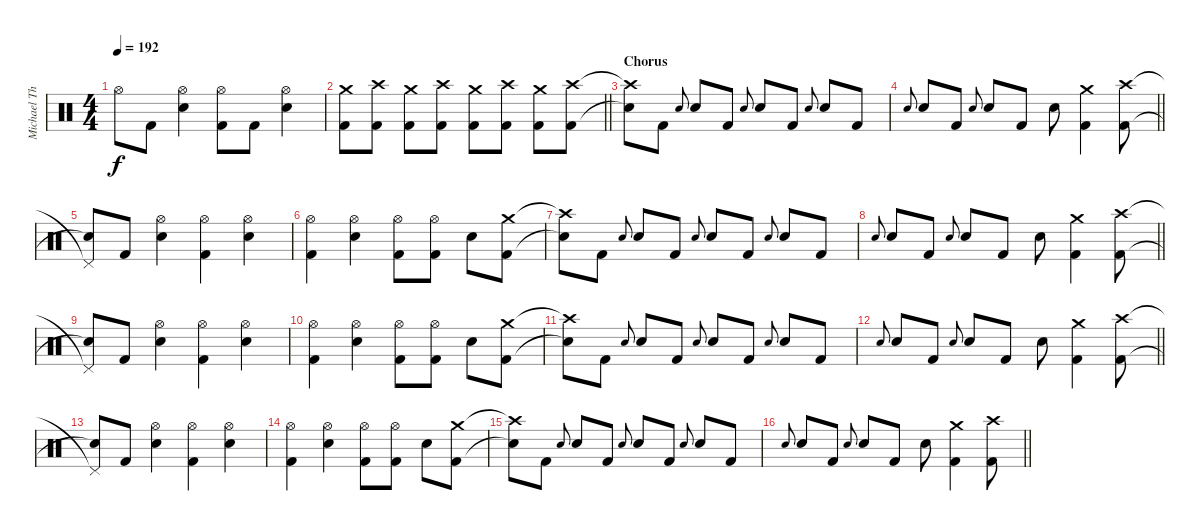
\track ("Michael Thomas" "Michael Th") {instrument percussion}
\staff {score}
\articulation defaults
\ts (4 4)
\tempo 192
\clef neutral
\ks c "Hi-Hat (open)".8{dy f} "Kick (hit) 2".8
("Hi-Hat (open)" "Electric Snare (hit)").4 ("Hi-Hat (open)" "Kick (hit) 2").8 "Kick (hit) 2".8 ("Hi-Hat (open)" "Electric Snare (hit)").4 |
\barLineRight lightlight
("Crash medium (hit)" "Kick (hit) 2").8 ("Crash high (hit)" "Kick (hit) 2").8 ("Crash medium (hit)" "Kick (hit) 2").8 ("Crash high (hit)" "Kick (hit) 2").8 ("Crash medium (hit)" "Kick (hit) 2").8 ("Crash high (hit)" "Kick (hit) 2").8 ("Crash medium (hit)" "Kick (hit) 2").8 ("Crash high (hit)" "Kick (hit) 2").8 |
\section ("" "Chorus")
("Crash high (hit)"{t} "Snare (hit)"{t}).8 "Kick (hit) 2".8 "Electric Snare (hit)".8{gr onbeat} "Electric Snare (hit)".8 "Kick (hit) 2".8 "Electric Snare (hit)".8{gr onbeat} "Electric Snare (hit)".8 "Kick (hit) 2".8 "Electric Snare (hit)".8{gr onbeat} "Electric Snare (hit)".8 "Kick (hit) 2".8 |
\barLineRight lightlight "Electric Snare (hit)".8{gr onbeat} "Electric Snare (hit)".8 "Kick (hit) 2".8 "Electric Snare (hit)".8{gr onbeat} "Electric Snare (hit)".8 "Kick (hit) 2".8 "Electric Snare (hit)".8
("Crash medium (hit)" "Kick (hit) 2").4 ("Crash high (hit)" "Kick (hit) 2").8 |
("Pedal Hi-Hat (hit)"{t} "Snare (hit)"{t}).8 "Kick (hit) 2".8 ("Hi-Hat (open)" "Electric Snare (hit)").4 ("Hi-Hat (open)" "Kick (hit) 2").4 ("Hi-Hat (open)" "Electric Snare (hit)").4 |
("Hi-Hat (open)" "Kick (hit) 2").4 ("Hi-Hat (open)" "Electric Snare (hit)").4 ("Hi-Hat (open)" "Kick (hit) 2").8 ("Hi-Hat (open)" "Kick (hit) 2").8 "Electric Snare (hit)".8 ("Crash medium (hit)" "Kick (hit) 2").8 |
("Crash high (hit)"{t} "Snare (hit)"{t}).8 "Kick (hit) 2".8 "Electric Snare (hit)".8{gr onbeat} "Electric Snare (hit)".8 "Kick (hit) 2".8 "Electric Snare (hit)".8{gr onbeat} "Electric Snare (hit)".8 "Kick (hit) 2".8 "Electric Snare (hit)".8{gr onbeat} "Electric Snare (hit)".8 "Kick (hit) 2".8 |
\barLineRight lightlight "Electric Snare (hit)".8{gr onbeat} "Electric Snare (hit)".8 "Kick (hit) 2".8 "Electric Snare (hit)".8{gr onbeat} "Electric Snare (hit)".8 "Kick (hit) 2".8 "Electric Snare (hit)".8
("Crash medium (hit)" "Kick (hit) 2").4 ("Crash high (hit)" "Kick (hit) 2").8 |
("Pedal Hi-Hat (hit)"{t} "Snare (hit)"{t}).8 "Kick (hit) 2".8 ("Hi-Hat (open)" "Electric Snare (hit)").4 ("Hi-Hat (open)" "Kick (hit) 2").4 ("Hi-Hat (open)" "Electric Snare (hit)").4 |
("Hi-Hat (open)" "Kick (hit) 2").4 ("Hi-Hat (open)" "Electric Snare (hit)").4 ("Hi-Hat (open)" "Kick (hit) 2").8 ("Hi-Hat (open)" "Kick (hit) 2").8 "Electric Snare (hit)".8 ("Crash medium (hit)" "Kick (hit) 2").8 |
("Crash high (hit)"{t} "Snare (hit)"{t}).8 "Kick (hit) 2".8 "Electric Snare (hit)".8{gr onbeat} "Electric Snare (hit)".8 "Kick (hit) 2".8 "Electric Snare (hit)".8{gr onbeat} "Electric Snare (hit)".8 "Kick (hit) 2".8 "Electric Snare (hit)".8{gr onbeat} "Electric Snare (hit)".8 "Kick (hit) 2".8 |
\barLineRight lightlight "Electric Snare (hit)".8{gr onbeat} "Electric Snare (hit)".8 "Kick (hit) 2".8 "Electric Snare (hit)".8{gr onbeat} "Electric Snare (hit)".8 "Kick (hit) 2".8 "Electric Snare (hit)".8
("Crash medium (hit)" "Kick (hit) 2").4 ("Crash high (hit)" "Kick (hit) 2").8 |
("Pedal Hi-Hat (hit)"{t} "Snare (hit)"{t}).8 "Kick (hit) 2".8 ("Hi-Hat (open)" "Electric Snare (hit)").4 ("Hi-Hat (open)" "Kick (hit) 2").4 ("Hi-Hat (open)" "Electric Snare (hit)").4 |
("Hi-Hat (open)" "Kick (hit) 2").4 ("Hi-Hat (open)" "Electric Snare (hit)").4 ("Hi-Hat (open)" "Kick (hit) 2").8 ("Hi-Hat (open)" "Kick (hit) 2").8 "Electric Snare (hit)".8 ("Crash medium (hit)" "Kick (hit) 2").8 |
("Crash high (hit)"{t} "Snare (hit)"{t}).8 "Kick (hit) 2".8 "Electric Snare (hit)".8{gr onbeat} "Electric Snare (hit)".8 "Kick (hit) 2".8 "Electric Snare (hit)".8{gr onbeat} "Electric Snare (hit)".8 "Kick (hit) 2".8 "Electric Snare (hit)".8{gr onbeat} "Electric Snare (hit)".8 "Kick (hit) 2".8 |
\barLineRight lightlight "Electric Snare (hit)".8{gr onbeat} "Electric Snare (hit)".8 "Kick (hit) 2".8 "Electric Snare (hit)".8{gr onbeat} "Electric Snare (hit)".8 "Kick (hit) 2".8 "Electric Snare (hit)".8
("Crash medium (hit)" "Kick (hit) 2").4 ("Crash high (hit)" "Kick (hit) 2").8
